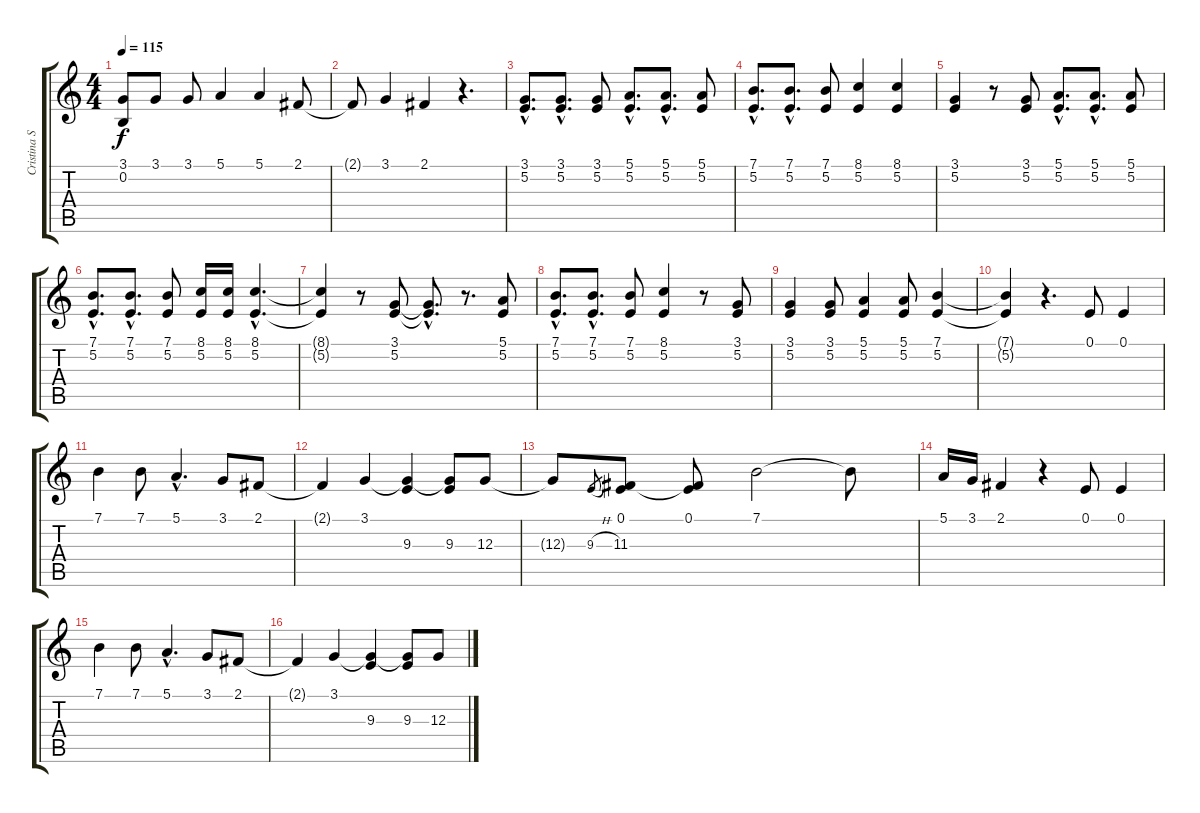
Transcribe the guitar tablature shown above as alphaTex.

\track ("Cristina Scabbia / Andrea Ferro" "Cristina S") {instrument lead2sawtooth}
\staff {score tabs}
\tuning (E4 B3 G3 D3 A2 E2) {hide}
\ts (4 4)
\tempo 115
\clef g2
\ks c
(3.1{t} 0.2).8{dy f} 3.1.8 3.1.8 5.1.4 5.1.4 2.1.8 |
2.1{t}.8 3.1.4 2.1.4 r.4{d} |
(3.1{hac} 5.2{hac}).8{d} (3.1{hac} 5.2{hac}).8{d} (3.1 5.2).8 (5.1{hac} 5.2{hac}).8{d} (5.1{hac} 5.2{hac}).8{d} (5.1 5.2).8 |
(7.1{hac} 5.2{hac}).8{d} (7.1{hac} 5.2{hac}).8{d} (7.1 5.2).8 (8.1 5.2).4 (8.1 5.2).4 |
(3.1 5.2).4 r.8 (3.1 5.2).8 (5.1{hac} 5.2{hac}).8{d} (5.1{hac} 5.2{hac}).8{d} (5.1 5.2).8 |
(7.1{hac} 5.2{hac}).8{d} (7.1{hac} 5.2{hac}).8{d} (7.1 5.2).8 (8.1 5.2).16 (8.1 5.2).16 (8.1{hac} 5.2{hac}).4{d} |
(8.1{t} 5.2{t}).4 r.8 (3.1 5.2).8 (3.1{hac t} 5.2{hac t}).8{d} r.8{d} (5.1 5.2).8 |
(7.1{hac} 5.2{hac}).8{d} (7.1{hac} 5.2{hac}).8{d} (7.1 5.2).8 (8.1 5.2).4 r.8 (3.1 5.2).8 |
(3.1 5.2).4 (3.1 5.2).8 (5.1 5.2).4 (5.1 5.2).8 (7.1 5.2).4 |
(7.1{t} 5.2{t}).4 r.4{d} 0.1.8 0.1.4 |
7.1.4 7.1.8 5.1{hac}.4{d} 3.1.8 2.1.8 |
2.1{t}.4 3.1.4 (3.1{t} 9.3).4 (3.1{t} 9.3).8 12.3.8 |
12.3{t}.8 9.3{h}.8{gr} (0.1 11.3).8 (0.1 11.3{t}).8 7.1.2 7.1{t}.8 |
5.1.16 3.1.16 2.1.4 r.4 0.1.8 0.1.4 |
7.1.4 7.1.8 5.1{hac}.4{d} 3.1.8 2.1.8 |
2.1{t}.4 3.1.4 (3.1{t} 9.3).4 (3.1{t} 9.3).8 12.3.8
